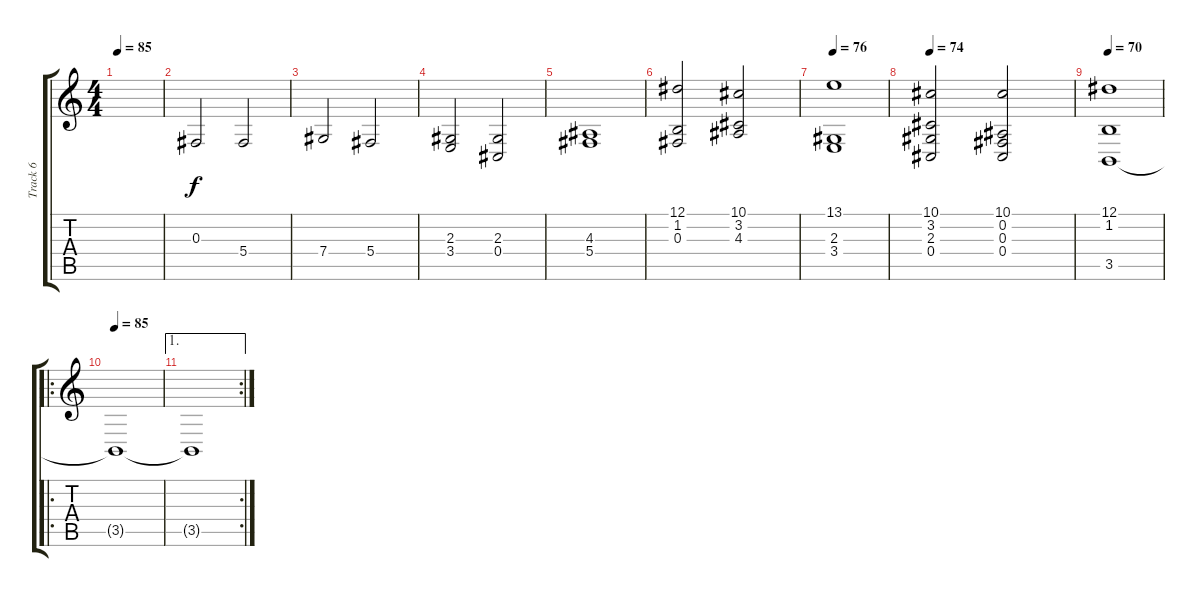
\track ("Track 6" "Track 6") {instrument stringensemble1}
\staff {score tabs}
\tuning (Eb4 Bb3 Gb3 Db3 Ab2 Db2) {hide}
\ts (4 4)
\tempo 85
\clef g2
\ks c
|
0.3.2 5.4.2 |
7.4.2 5.4.2 |
(2.3 3.4).2 (2.3 0.4).2 |
(4.3 5.4).1 |
(12.1 1.2 0.3).2 (10.1 3.2 4.3).2 |
\tempo 76
(13.1 2.3 3.4).1 |
\tempo 74
(10.1 3.2 2.3 0.4).2 (10.1 0.2 0.3 0.4).2 |
\tempo 70
(12.1 1.2 3.5).1 |
\ro
\tempo 85
3.5{t}.1 |
\ae 1
\rc 2
3.5{t}.1
